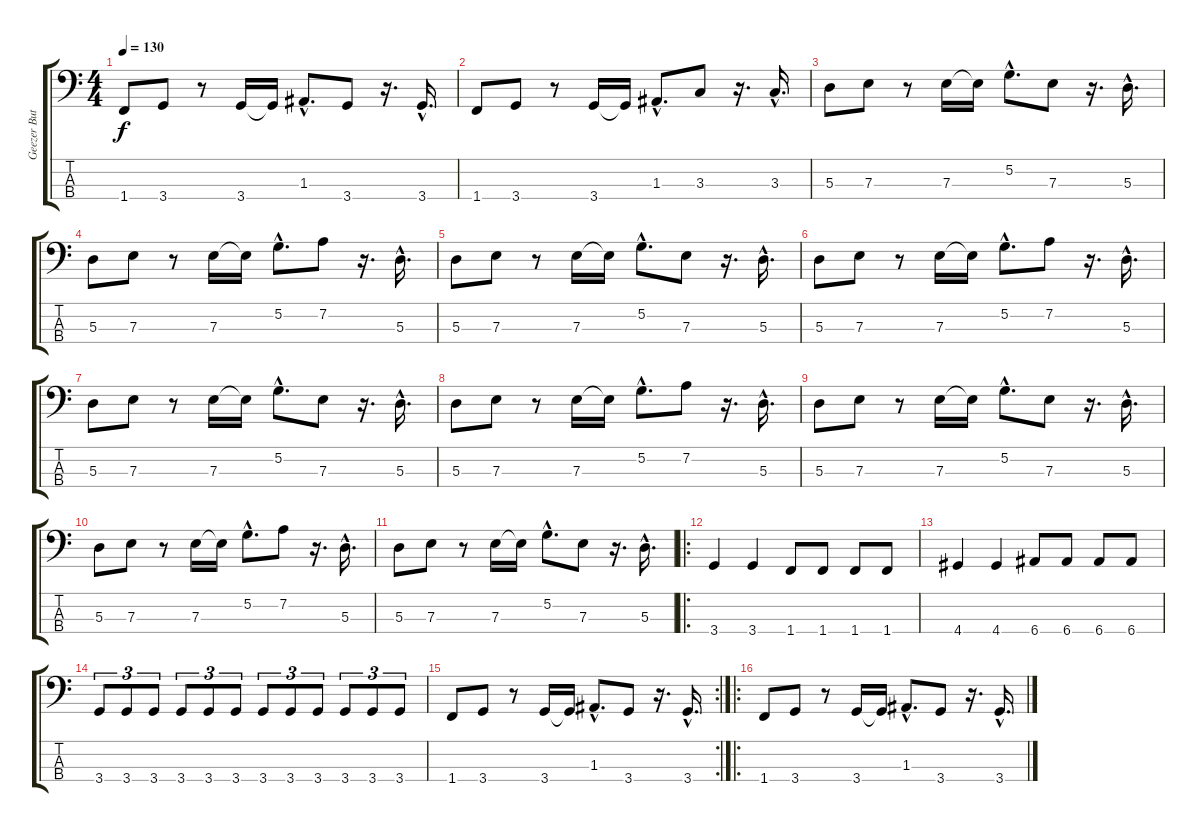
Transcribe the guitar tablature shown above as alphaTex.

\track ("Geezer Butler" "Geezer But") {instrument electricbassfinger}
\staff {score tabs}
\tuning (G2 D2 A1 E1) {hide}
\ts (4 4)
\tempo 130
\clef f4
\ks c
1.4.8{dy f} 3.4.8 r.8 3.4.16 3.4{t}.16 1.3{hac}.8{d} 3.4.8 r.16{d} 3.4{hac}.16{d} |
1.4.8 3.4.8 r.8 3.4.16 3.4{t}.16 1.3{hac}.8{d} 3.3.8 r.16{d} 3.3{hac}.16{d} |
5.3.8 7.3.8 r.8 7.3.16 7.3{t}.16 5.2{hac}.8{d} 7.3.8 r.16{d} 5.3{hac}.16{d} |
5.3.8 7.3.8 r.8 7.3.16 7.3{t}.16 5.2{hac}.8{d} 7.2.8 r.16{d} 5.3{hac}.16{d} |
5.3.8 7.3.8 r.8 7.3.16 7.3{t}.16 5.2{hac}.8{d} 7.3.8 r.16{d} 5.3{hac}.16{d} |
5.3.8 7.3.8 r.8 7.3.16 7.3{t}.16 5.2{hac}.8{d} 7.2.8 r.16{d} 5.3{hac}.16{d} |
5.3.8 7.3.8 r.8 7.3.16 7.3{t}.16 5.2{hac}.8{d} 7.3.8 r.16{d} 5.3{hac}.16{d} |
5.3.8 7.3.8 r.8 7.3.16 7.3{t}.16 5.2{hac}.8{d} 7.2.8 r.16{d} 5.3{hac}.16{d} |
5.3.8 7.3.8 r.8 7.3.16 7.3{t}.16 5.2{hac}.8{d} 7.3.8 r.16{d} 5.3{hac}.16{d} |
5.3.8 7.3.8 r.8 7.3.16 7.3{t}.16 5.2{hac}.8{d} 7.2.8 r.16{d} 5.3{hac}.16{d} |
5.3.8 7.3.8 r.8 7.3.16 7.3{t}.16 5.2{hac}.8{d} 7.3.8 r.16{d} 5.3{hac}.16{d} |
\ro
3.4.4 3.4.4 1.4.8 1.4.8 1.4.8 1.4.8 |
4.4.4 4.4.4 6.4.8 6.4.8 6.4.8 6.4.8 |
3.4.8{tu (3 2)} 3.4.8{tu (3 2)} 3.4.8{tu (3 2)} 3.4.8{tu (3 2)} 3.4.8{tu (3 2)} 3.4.8{tu (3 2)} 3.4.8{tu (3 2)} 3.4.8{tu (3 2)} 3.4.8{tu (3 2)} 3.4.8{tu (3 2)} 3.4.8{tu (3 2)} 3.4.8{tu (3 2)} |
\rc 2
1.4.8 3.4.8 r.8 3.4.16 3.4{t}.16 1.3{hac}.8{d} 3.4.8 r.16{d} 3.4{hac}.16{d} |
\ro
1.4.8 3.4.8 r.8 3.4.16 3.4{t}.16 1.3{hac}.8{d} 3.4.8 r.16{d} 3.4{hac}.16{d}
